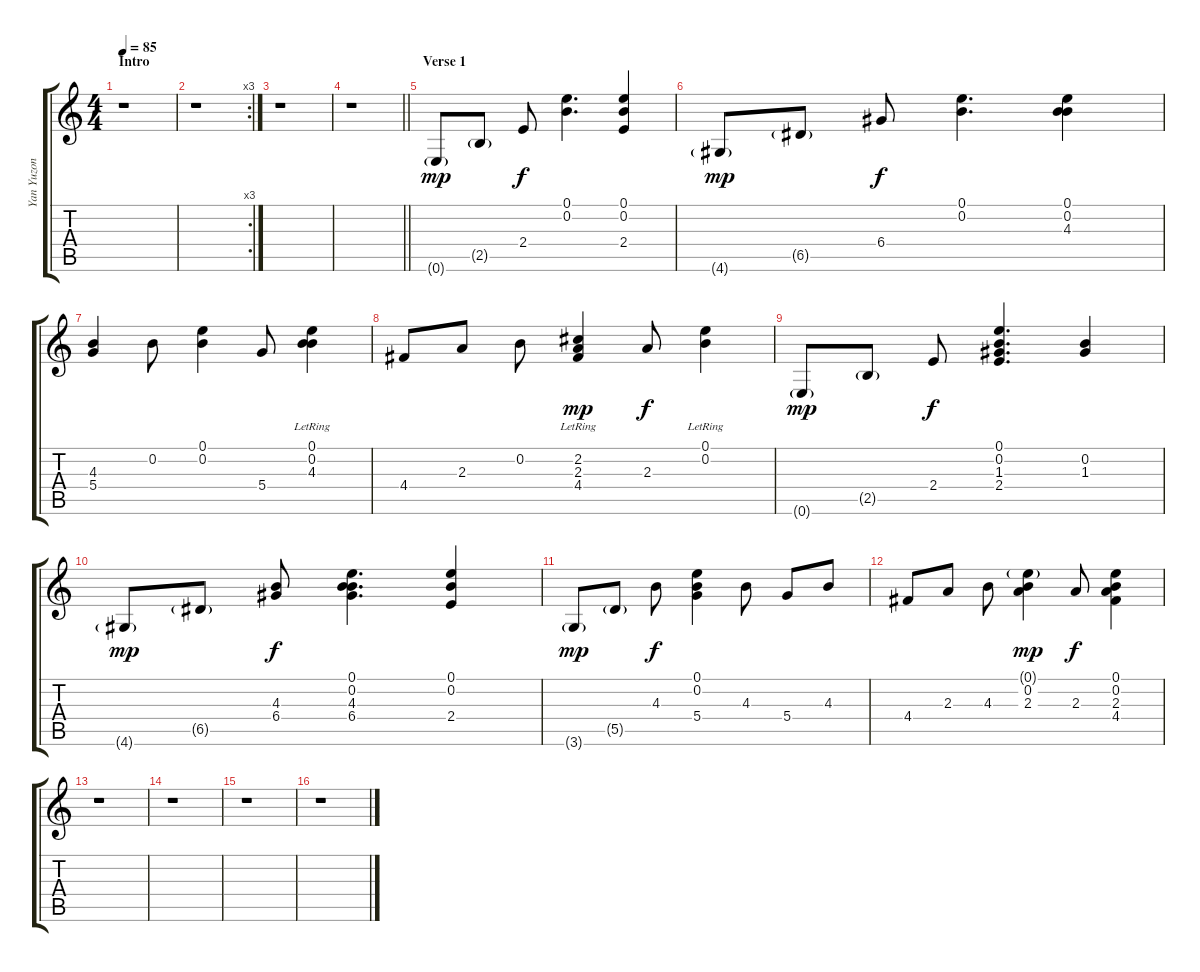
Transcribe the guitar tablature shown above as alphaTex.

\track ("Yan Yuzon (Clean)" "Yan Yuzon ") {instrument electricguitarclean}
\staff {score tabs}
\tuning (E4 B3 G3 D3 A2 E2) {hide}
\ts (4 4)
\section ("" "Intro")
\tempo 85
\clef g2
\ks c
r.1{dy mp instrument electricguitarclean} |
\rc 3
r.1 |
r.1 |
\barLineRight lightlight
r.1 |
\section ("" "Verse 1")
0.6{g}.8 2.5{g}.8 2.4.8{dy f} (0.1 0.2).4{d} (0.1 0.2 2.4).4 |
4.6{g}.8{dy mp} 6.5{g}.8 6.4.8{dy f} (0.1 0.2).4{d} (0.1 0.2 4.3).4 |
(4.3 5.4).4 0.2.8 (0.1 0.2).4 5.4.8 (0.1{lr} 0.2{lr} 4.3{lr}).4 |
4.4.8 2.3.8 0.2.8 (2.2{lr} 2.3{lr} 4.4{lr}).4{dy mp} 2.3.8{dy f} (0.1 0.2{lr}).4 |
0.6{g}.8{dy mp} 2.5{g}.8 2.4.8{dy f} (0.1 0.2 1.3 2.4).4{d} (0.2 1.3).4 |
4.6{g}.8{dy mp} 6.5{g}.8 (4.3 6.4).8{dy f} (0.1 0.2 4.3 6.4).4{d} (0.1 0.2 2.4).4 |
3.6{g}.8{dy mp} 5.5{g}.8 4.3.8{dy f} (0.1 0.2 5.4).4 4.3.8 5.4.8 4.3.8 |
4.4.8 2.3.8 4.3.8 (0.1{g} 0.2 2.3).4{dy mp} 2.3.8{dy f} (0.1 0.2 2.3 4.4).4 |
r.1 |
r.1 |
r.1 |
r.1
